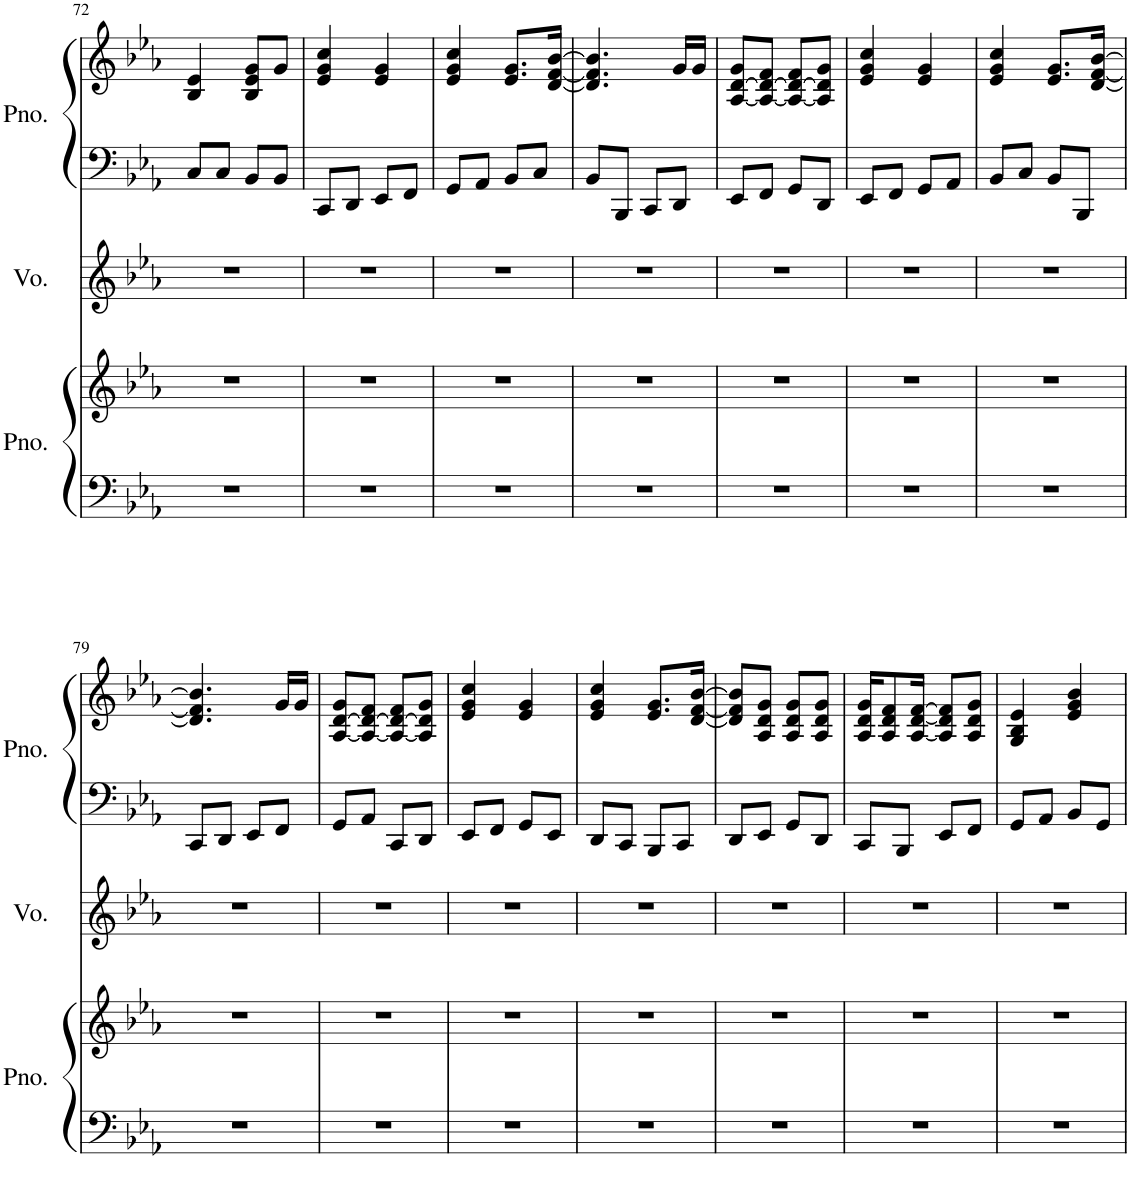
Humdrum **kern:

**kern	**kern	**kern	**kern	**kern
*part3	*part3	*part2	*part1	*part1
*staff5	*staff4	*staff3	*staff2	*staff1
*I"Grand Piano	*	*I"Voice	*I"Piano	*
*I'Pno.	*	*I'Vo.	*I'Pno.	*
!!LO:PB:g=z
*clefF4	*clefG2	*clefG2	*clefF4	*clefG2
*k[b-e-a-]	*k[b-e-a-]	*k[b-e-a-]	*k[b-e-a-]	*k[b-e-a-]
*M2/4	*M2/4	*M2/4	*M2/4	*M2/4
=72	=72	=72	=72	=72
2r	2r	2r	8C/L	4B-/ 4e-/
.	.	.	8C/J	.
.	.	.	8BB-/L	8B-/ 8e-/ 8g/L
.	.	.	8BB-/J	8g/J
=73	=73	=73	=73	=73
2r	2r	2r	8CC/L	4e-/ 4g/ 4cc/
.	.	.	8DD/J	.
.	.	.	8EE-/L	4e-/ 4g/
.	.	.	8FF/J	.
=74	=74	=74	=74	=74
2r	2r	2r	8GG/L	4e-/ 4g/ 4cc/
.	.	.	8AA-/J	.
.	.	.	8BB-/L	8.e-/ 8.g/L
.	.	.	8C/J	.
.	.	.	.	[16d/ [16f/ [16b-/Jk
=75	=75	=75	=75	=75
2r	2r	2r	8BB-/L	4.d/] 4.f/] 4.b-/]
.	.	.	8BBB-/J	.
.	.	.	8CC/L	.
.	.	.	8DD/J	16g/LL
.	.	.	.	16g/JJ
=76	=76	=76	=76	=76
2r	2r	2r	8EE-/L	[8A-/ [8d/ 8g/L
.	.	.	8FF/J	8A-/_ 8d/_ 8f/J
.	.	.	8GG/L	8A-/_ 8d/_ 8f/L
.	.	.	8DD/J	8A-/] 8d/] 8g/J
=77	=77	=77	=77	=77
2r	2r	2r	8EE-/L	4e-/ 4g/ 4cc/
.	.	.	8FF/J	.
.	.	.	8GG/L	4e-/ 4g/
.	.	.	8AA-/J	.
=78	=78	=78	=78	=78
2r	2r	2r	8BB-/L	4e-/ 4g/ 4cc/
.	.	.	8C/J	.
.	.	.	8BB-/L	8.e-/ 8.g/L
.	.	.	8BBB-/J	.
.	.	.	.	[16d/ [16f/ [16b-/Jk
!!LO:LB:g=z
=79	=79	=79	=79	=79
2r	2r	2r	8CC/L	4.d/] 4.f/] 4.b-/]
.	.	.	8DD/J	.
.	.	.	8EE-/L	.
.	.	.	8FF/J	16g/LL
.	.	.	.	16g/JJ
=80	=80	=80	=80	=80
2r	2r	2r	8GG/L	[8A-/ [8d/ 8g/L
.	.	.	8AA-/J	8A-/_ 8d/_ 8f/J
.	.	.	8CC/L	8A-/_ 8d/_ 8f/L
.	.	.	8DD/J	8A-/] 8d/] 8g/J
=81	=81	=81	=81	=81
2r	2r	2r	8EE-/L	4e-/ 4g/ 4cc/
.	.	.	8FF/J	.
.	.	.	8GG/L	4e-/ 4g/
.	.	.	8EE-/J	.
=82	=82	=82	=82	=82
2r	2r	2r	8DD/L	4e-/ 4g/ 4cc/
.	.	.	8CC/J	.
.	.	.	8BBB-/L	8.e-/ 8.g/L
.	.	.	8CC/J	.
.	.	.	.	[16d/ [16f/ [16b-/Jk
=83	=83	=83	=83	=83
2r	2r	2r	8DD/L	8d/] 8f/] 8b-/]L
.	.	.	8EE-/J	8A-/ 8d/ 8g/J
.	.	.	8GG/L	8A-/ 8d/ 8g/L
.	.	.	8DD/J	8A-/ 8d/ 8g/J
=84	=84	=84	=84	=84
2r	2r	2r	8CC/L	16A-/ 16d/ 16g/KL
.	.	.	.	8A-/ 8d/ 8f/
.	.	.	8BBB-/J	.
.	.	.	.	[16A-/ [16d/ [16f/Jk
.	.	.	8EE-/L	8A-/] 8d/] 8f/]L
.	.	.	8FF/J	8A-/ 8d/ 8g/J
=85	=85	=85	=85	=85
2r	2r	2r	8GG/L	4G/ 4B-/ 4e-/
.	.	.	8AA-/J	.
.	.	.	8BB-/L	4e-/ 4g/ 4b-/
.	.	.	8GG/J	.
=	=	=	=	=
*-	*-	*-	*-	*-
